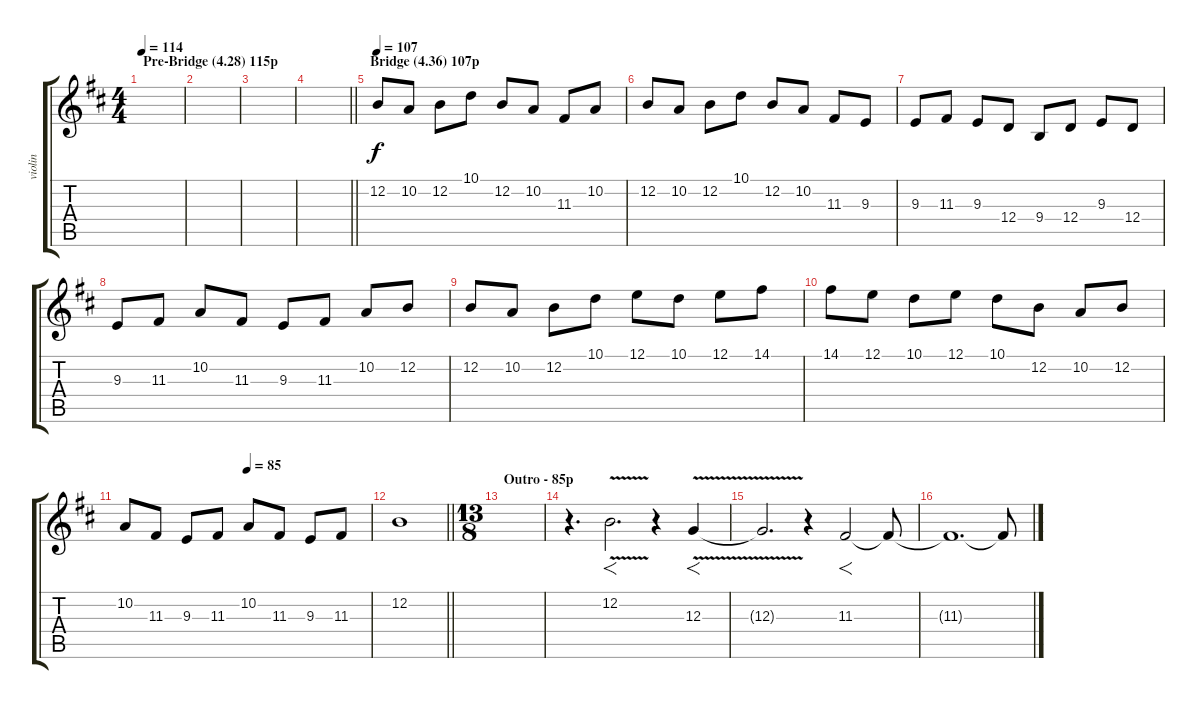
\track ("violin" "violin") {instrument violin}
\staff {score tabs}
\tuning (E4 B3 G3 D3 A2 E2) {hide}
\ts (4 4)
\section ("" "Pre-Bridge (4.28) 115p")
\tempo 114
\clef g2
\ks d
|
|
|
\barLineRight lightlight
|
\section ("" "Bridge (4.36) 107p")
\tempo 107
12.2.8 10.2.8 12.2.8 10.1.8 12.2.8 10.2.8 11.3.8 10.2.8 |
12.2.8 10.2.8 12.2.8 10.1.8 12.2.8 10.2.8 11.3.8 9.3.8 |
9.3.8 11.3.8 9.3.8 12.4.8 9.4.8 12.4.8 9.3.8 12.4.8 |
9.3.8 11.3.8 10.2.8 11.3.8 9.3.8 11.3.8 10.2.8 12.2.8 |
12.2.8 10.2.8 12.2.8 10.1.8 12.1.8 10.1.8 12.1.8 14.1.8 |
14.1.8 12.1.8 10.1.8 12.1.8 10.1.8 12.2.8 10.2.8 12.2.8 |
\tempo (85 0.5)
10.2.8 11.3.8 9.3.8 11.3.8 10.2.8 11.3.8 9.3.8 11.3.8 |
\barLineRight lightlight
12.2.1 |
\ts (13 8)
\section ("" "Outro - 85p")
|
r.4{d} 12.2{v}.2{f d} r.4 12.3{v}.4{f} |
12.3{t}.2{d} r.4 11.3.2{f} 11.3{t}.8 |
11.3{t}.1{d} 11.3{t}.8
